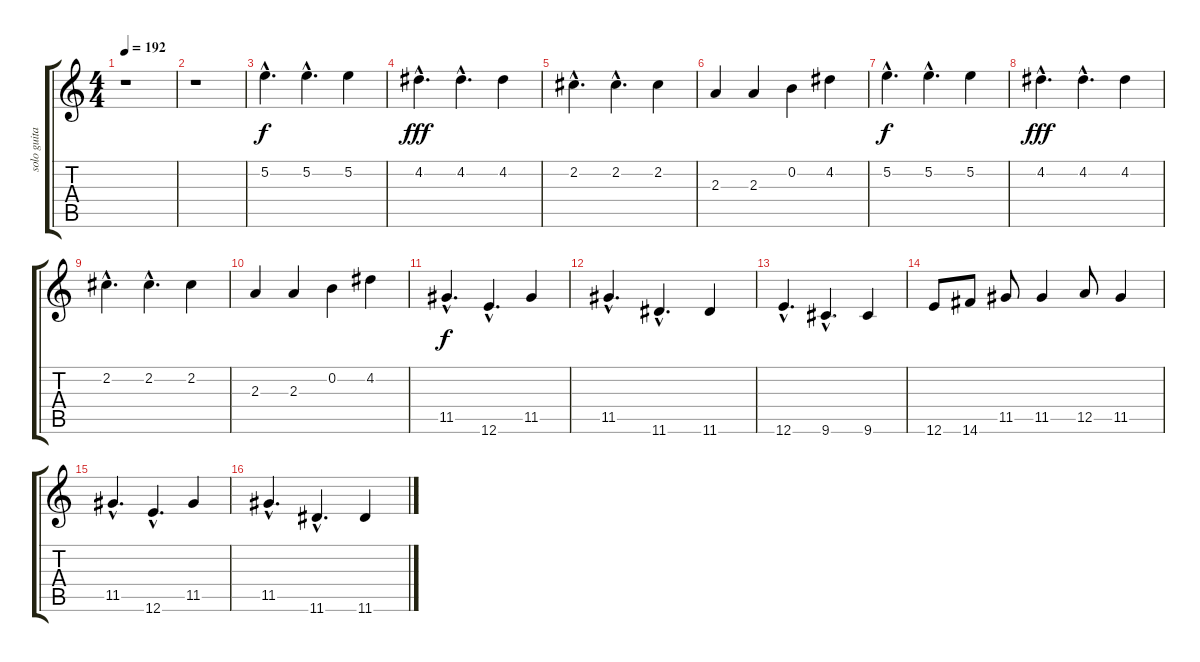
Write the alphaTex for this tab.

\track ("solo guitare" "solo guita") {instrument distortionguitar}
\staff {score tabs}
\tuning (E4 B3 G3 D3 A2 E2) {hide}
\ts (4 4)
\tempo 192
\clef g2
\ks c
r.1{dy f} |
r.1 |
5.2{hac}.4{d instrument distortionguitar} 5.2{hac}.4{d} 5.2.4 |
4.2{hac}.4{d dy fff} 4.2{hac}.4{d} 4.2.4 |
2.2{hac}.4{d} 2.2{hac}.4{d} 2.2.4 |
2.3.4 2.3.4 0.2.4 4.2.4 |
5.2{hac}.4{d dy f} 5.2{hac}.4{d} 5.2.4 |
4.2{hac}.4{d dy fff} 4.2{hac}.4{d} 4.2.4 |
2.2{hac}.4{d} 2.2{hac}.4{d} 2.2.4 |
2.3.4 2.3.4 0.2.4 4.2.4 |
11.5{hac}.4{d dy f} 12.6{hac}.4{d} 11.5.4 |
11.5{hac}.4{d} 11.6{hac}.4{d} 11.6.4 |
12.6{hac}.4{d} 9.6{hac}.4{d} 9.6.4 |
12.6.8 14.6.8 11.5.8 11.5.4 12.5.8 11.5.4 |
11.5{hac}.4{d} 12.6{hac}.4{d} 11.5.4 |
11.5{hac}.4{d} 11.6{hac}.4{d} 11.6.4
